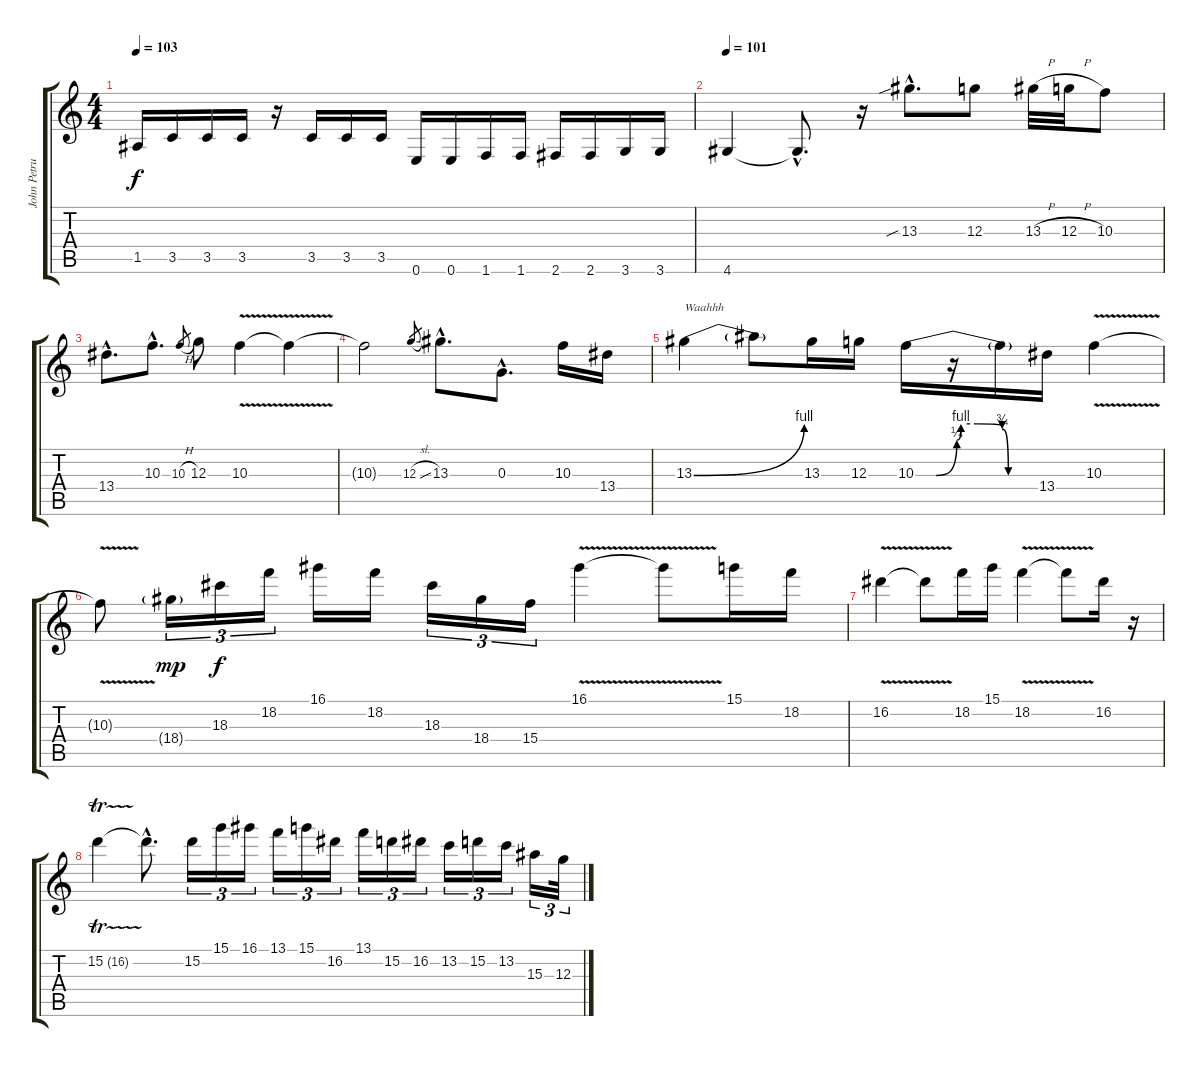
\track ("John Petrucci" "John Petru") {instrument overdrivenguitar}
\staff {score tabs}
\tuning (E4 B3 G3 D3 A2 E2) {hide}
\ts (4 4)
\tempo 103
\clef g2
\ks c
1.5.16{dy f} 3.5.16 3.5.16 3.5.16 r.16 3.5.16 3.5.16 3.5.16 0.6.16 0.6.16 1.6.16 1.6.16 2.6.16 2.6.16 3.6.16 3.6.16 |
\tempo 101
4.6.4 4.6{hac t}.8{d} r.16 13.3{sib hac}.8{d} 12.3.8 13.3{h}.32 12.3{h}.32 10.3.8 |
13.4{hac}.8{d} 10.3{hac}.8{d} 10.3{h}.8{gr} 12.3.8 10.3{v}.4 10.3{t}.4 |
10.3{t}.2 12.3{sl}.8{gr} 13.3{hac}.8{d} 0.3{hac}.8{d} 10.3.16 13.4.16 |
13.3{be (bend 0 0 60 4)}.4{txt "Waahhh"} 13.3{t}.8 13.3.16 12.3.16 10.3{be (custom 0 0 10 0 20 1 22 4 30 4 42 3 45 0 60 0)}.16 r.16 10.3{t}.16 13.4.16 10.3{v}.4 |
10.3{t}.8 18.4{g}.16{tu (3 2) dy mp} 18.3.16{tu (3 2) dy f} 18.2.16{tu (3 2)} 16.1.16 18.2.16 18.3.16{tu (3 2)} 18.4.16{tu (3 2)} 15.4.16{tu (3 2)} 16.1{v}.4 16.1{t}.8 15.1.16 18.2.16 |
16.2{v}.4 16.2{t}.8 18.2.16 15.1.16 18.2{v}.4 18.2{t}.8 16.2.16 r.16 |
15.2{tr (16 32)}.4 15.2{hac t}.8{d} 15.2.16{tu (3 2)} 15.1.16{tu (3 2)} 16.1.16{tu (3 2)} 13.1.16{tu (3 2)} 15.1.16{tu (3 2)} 16.2.16{tu (3 2)} 13.1.16{tu (3 2)} 15.2.16{tu (3 2)} 16.2.16{tu (3 2)} 13.2.16{tu (3 2)} 15.2.16{tu (3 2)} 13.2.16{tu (3 2)} 15.3.16{tu (3 2)} 12.3.32{tu (3 2)}
